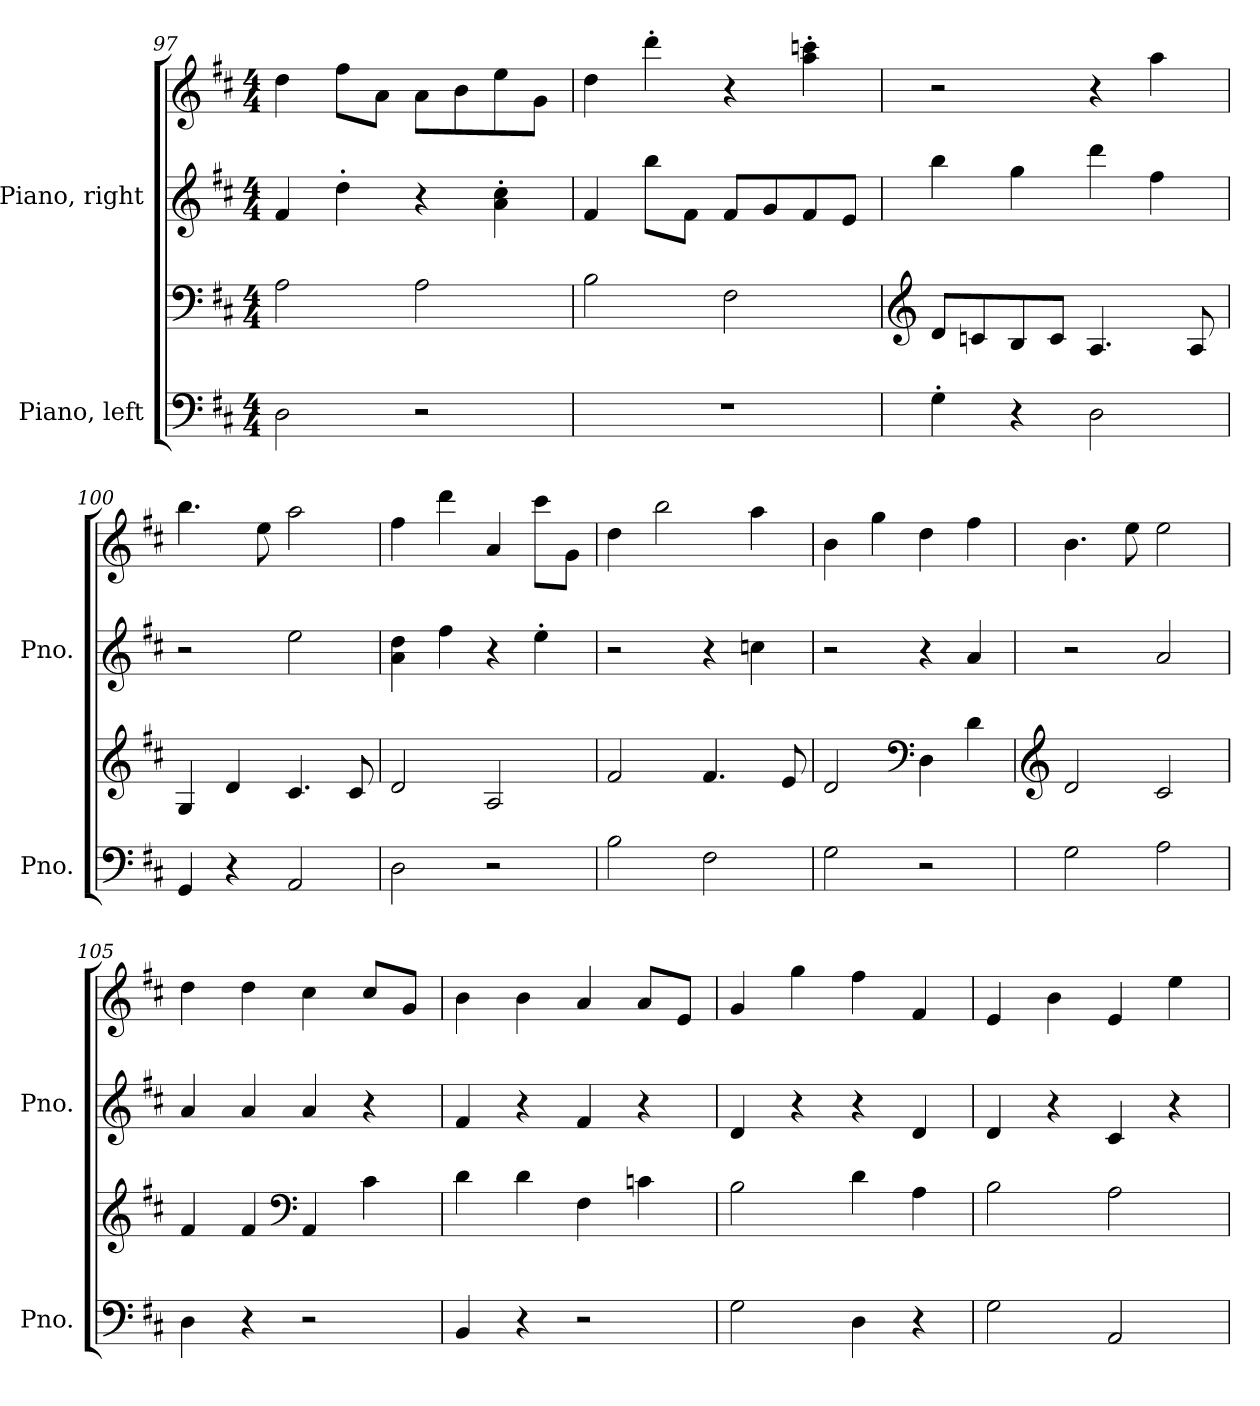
**kern	**kern	**kern	**kern
*part2	*part2	*part1	*part1
*staff4	*staff3	*staff2	*staff1
*I"Piano, left	*	*I"Piano, right	*
*I'Pno.	*	*I'Pno.	*
*clefF4	*clefF4	*clefG2	*clefG2
*k[f#c#]	*k[f#c#]	*k[f#c#]	*k[f#c#]
*M4/4	*M4/4	*M4/4	*M4/4
=97	=97	=97	=97
2D\	2A\	4f#/	4dd\
.	.	4dd'\	8ff#\L
.	.	.	8a\J
2r	2A\	4r	8a\L
.	.	.	8b\
.	.	4a\' 4cc#\'	8ee\
.	.	.	8g\J
=98	=98	=98	=98
1r	2B\	4f#/	4dd\
.	.	8bb\L	4ddd'\
.	.	8f#\J	.
.	2F#\	8f#/L	4r
.	.	8g/	.
.	.	8f#/	4aa\' 4cccn\'
.	.	8e/J	.
!!LO:LB:g=z
=99	=99	=99	=99
*	*clefG2	*	*
4G'\	8d/L	4bb\	2r
.	8cn/	.	.
4r	8B/	4gg\	.
.	8c/J	.	.
2D\	4.A/	4ddd\	4r
.	.	4ff#\	4aa\
.	8A/	.	.
=100	=100	=100	=100
4GG/	4G/	2r	4.bb\
4r	4d/	.	.
.	.	.	8ee\
2AA/	4.c#/	2ee\	2aa\
.	8c#/	.	.
=101	=101	=101	=101
2D\	2d/	4a\ 4dd\	4ff#\
.	.	4ff#\	4ddd\
2r	2A/	4r	4a/
.	.	4ee'\	8ccc#\L
.	.	.	8g\J
=102	=102	=102	=102
2B\	2f#/	2r	4dd\
.	.	.	2bb\
2F#\	4.f#/	4r	.
.	.	4ccn\	4aa\
.	8e/	.	.
=103	=103	=103	=103
2G\	2d/	2r	4b\
.	.	.	4gg\
*	*clefF4	*	*
2r	4D\	4r	4dd\
.	4d\	4a/	4ff#\
=104	=104	=104	=104
*	*clefG2	*	*
2G\	2d/	2r	4.b\
.	.	.	8ee\
2A\	2c#/	2a/	2ee\
!!LO:LB:g=z
=105	=105	=105	=105
4D\	4f#/	4a/	4dd\
4r	4f#/	4a/	4dd\
*	*clefF4	*	*
2r	4AA/	4a/	4cc#\
.	4c#\	4r	8cc#/L
.	.	.	8g/J
=106	=106	=106	=106
4BB/	4d\	4f#/	4b\
4r	4d\	4r	4b\
2r	4F#\	4f#/	4a/
.	4cn\	4r	8a/L
.	.	.	8e/J
=107	=107	=107	=107
2G\	2B\	4d/	4g/
.	.	4r	4gg\
4D\	4d\	4r	4ff#\
4r	4A\	4d/	4f#/
=108	=108	=108	=108
2G\	2B\	4d/	4e/
.	.	4r	4b\
2AA/	2A\	4c#/	4e/
.	.	4r	4ee\
=	=	=	=
*-	*-	*-	*-
